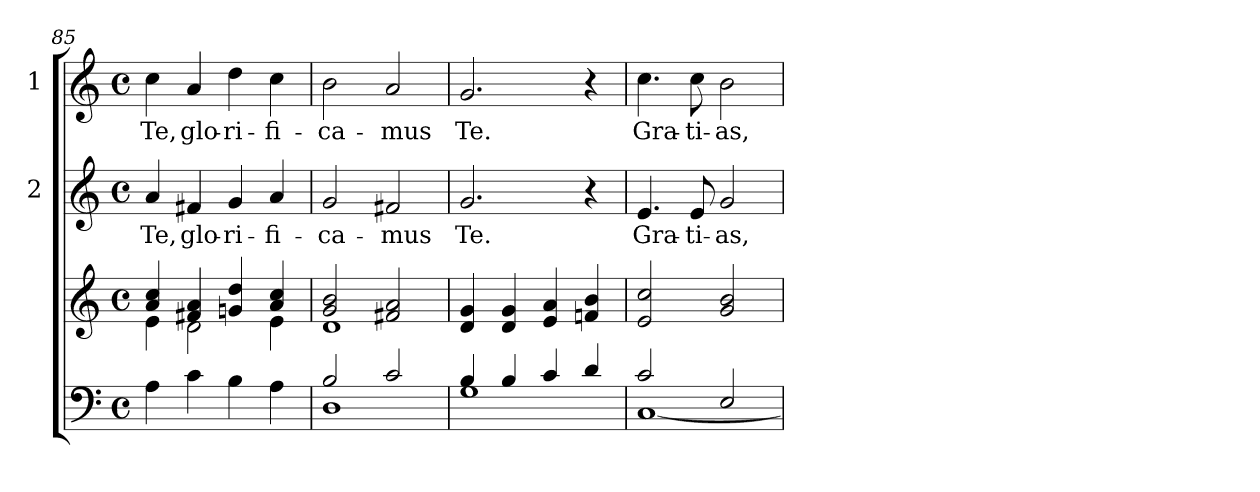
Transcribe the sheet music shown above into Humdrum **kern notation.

**kern	**kern	**kern	**text	**kern	**text
*part3	*part3	*part2	*part2	*part1	*part1
*staff4	*staff3	*staff2	*staff2	*staff1	*staff1
*	*	*I"2	*	*I"1	*
*clefF4	*clefG2	*clefG2	*	*clefG2	*
*k[]	*k[]	*k[]	*	*k[]	*
*C:	*C:	*C:	*	*C:	*
*M4/4	*M4/4	*M4/4	*	*M4/4	*
*met(c)	*met(c)	*met(c)	*	*met(c)	*
=85	=85	=85	=85	=85	=85
*	*^	*	*	*	*
!	!	!	!	!LO:LY:b	!	!LO:LY:b
4A\	4a/ 4cc/	4e\	4a/	Te,	4cc\	Te,
!	!	!	!	!LO:LY:b	!	!LO:LY:b
4c\	4f#X/ 4a/	2d\	4f#X/	glo-	4a/	glo-
!	!	!	!	!LO:LY:b	!	!LO:LY:b
4B\	4gn/ 4dd/	.	4g/	-ri-	4dd\	-ri-
!	!	!	!	!LO:LY:b	!	!LO:LY:b
4A\	4a/ 4cc/	4e\	4a/	-fi-	4cc\	-fi-
=86	=86	=86	=86	=86	=86	=86
*^	*	*	*	*	*	*
!	!	!	!	!	!LO:LY:b	!	!LO:LY:b
2B/	1D	2g/ 2b/	1d	2g/	-ca-	2b\	-ca-
!	!	!	!	!	!LO:LY:b	!	!LO:LY:b
2c/	.	2f#X/ 2a/	.	2f#X/	-mus	2a/	-mus
*	*	*v	*v	*	*	*	*
=87	=87	=87	=87	=87	=87	=87
!	!	!	!	!LO:LY:b	!	!LO:LY:b
4B/	1G	4d/ 4g/	2.g/	Te.	2.g/	Te.
4B/	.	4d/ 4g/	.	.	.	.
4c/	.	4e/ 4a/	.	.	.	.
4d/	.	4fn/ 4b/	4r	.	4r	.
=88	=88	=88	=88	=88	=88	=88
!	!	!	!	!LO:LY:b	!	!LO:LY:b
2c/	[<1C	2e/ 2cc/	4.e/	Gra-	4.cc\	Gra-
!	!	!	!	!LO:LY:b	!	!LO:LY:b
.	.	.	8e/	-ti-	8cc\	-ti-
!	!	!	!	!LO:LY:b	!	!LO:LY:b
2E/	.	2g/ 2b/	2g/	-as,	2b\	-as,
*v	*v	*	*	*	*	*
=	=	=	=	=	=
*-	*-	*-	*-	*-	*-
